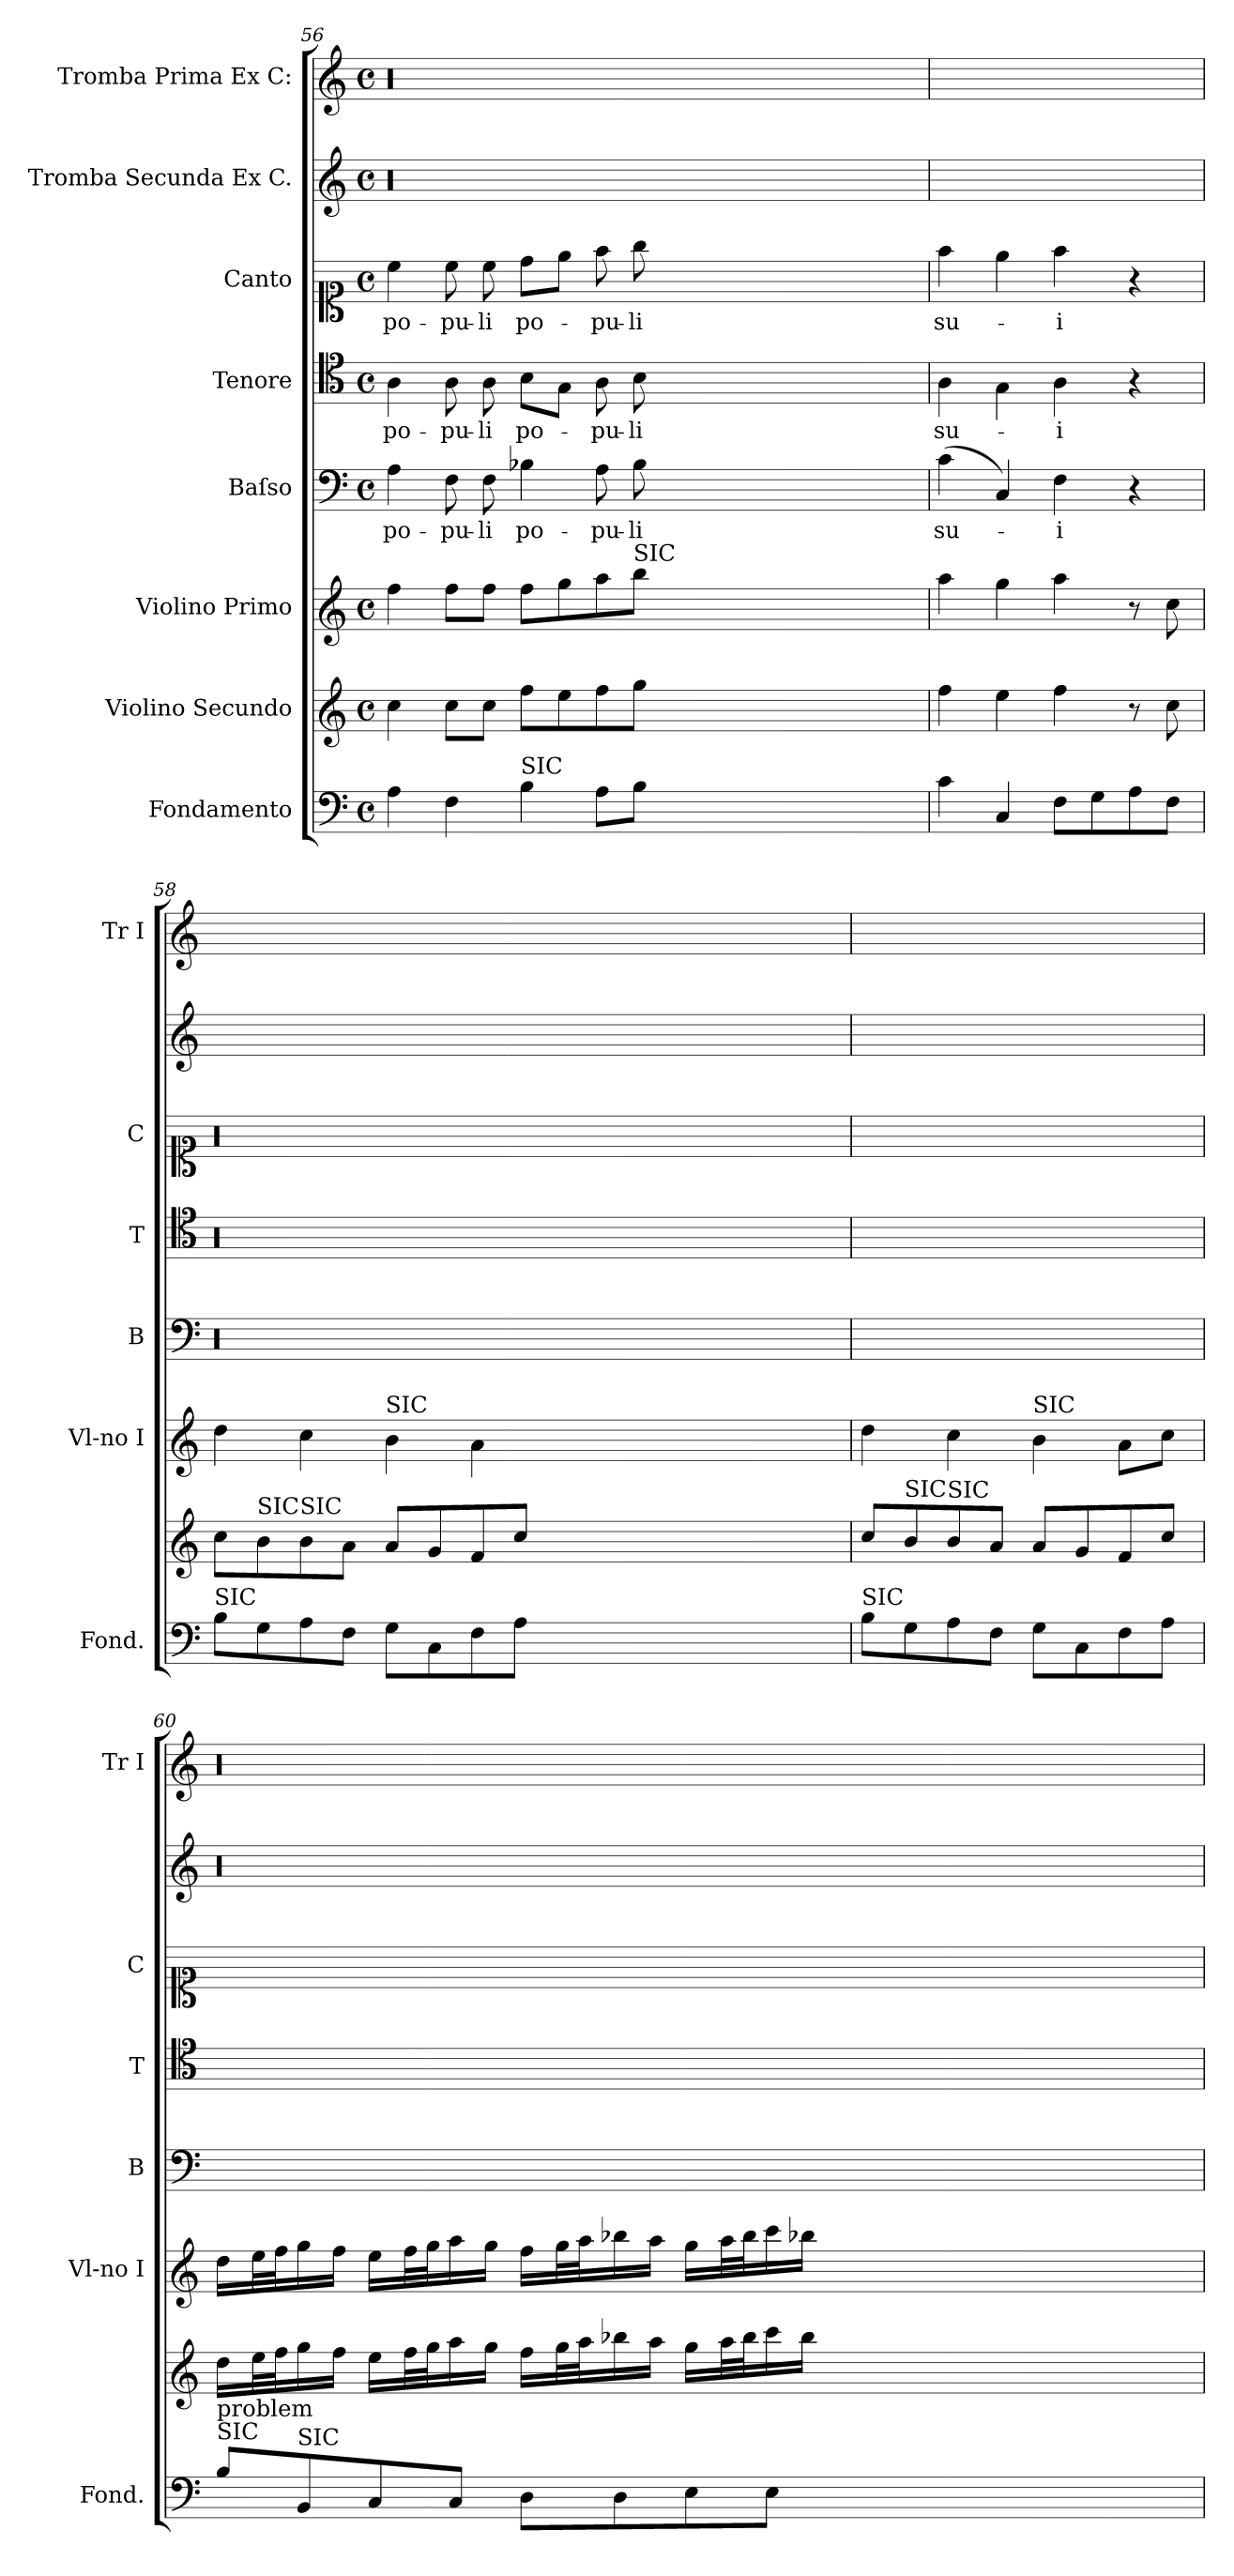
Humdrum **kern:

**kern	**kern	**kern	**kern	**text	**kern	**text	**kern	**text	**kern	**kern
*part8	*part7	*part6	*part5	*part5	*part4	*part4	*part3	*part3	*part2	*part1
*staff8	*staff7	*staff6	*staff5	*staff5	*staff4	*staff4	*staff3	*staff3	*staff2	*staff1
*I"Fondamento	*I"Violino Secundo	*I"Violino Primo	*I"Baſso	*	*I"Tenore	*	*I"Canto	*	*I"Tromba Secunda Ex C.	*I"Tromba Prima Ex C:
*I'Fond.	*	*I'Vl-no I	*I'B	*	*I'T	*	*I'C	*	*	*I'Tr I
*clefF4	*clefG2	*clefG2	*clefF4	*	*clefC4	*	*clefC1	*	*clefG2	*clefG2
*k[]	*k[]	*k[]	*k[]	*	*k[]	*	*k[]	*	*k[]	*k[]
*C:	*C:	*C:	*C:	*	*C:	*	*C:	*	*C:	*C:
*M4/4	*M4/4	*M4/4	*M4/4	*	*M4/4	*	*M4/4	*	*M4/4	*M4/4
*met(c)	*met(c)	*met(c)	*met(c)	*	*met(c)	*	*met(c)	*	*met(c)	*met(c)
=56	=56	=56	=56	=56	=56	=56	=56	=56	=56	=56
4A\	4cc\	4ff\	4A\	po-	4A\	po-	4cc\	po-	00r	00r
4F\	8cc\L	8ff\L	8F\	-pu-	8A\	-pu-	8cc\	-pu-	.	.
.	8cc\J	8ff\J	8F\	-li	8A\	-li	8cc\	-li	.	.
!LO:TX:a:t=SIC	!	!	!	!	!	!	!	!	!	!
4B\	8ff\L	8ff\L	4B-X\	po-	8B\L	po-	8dd\L	po-	.	.
.	8ee\	8gg\	.	.	8G\J	.	8ee\J	.	.	.
8A\L	8ff\	8aa\	8A\	-pu-	8A\	-pu-	8ff\	-pu-	.	.
!	!	!LO:TX:a:t=SIC	!	!	!	!	!	!	!	!
8B\J	8gg\J	8bb\J	8B-\	-li	8B\	-li	8gg\	-li	.	.
0.ryy	0.ryy	0.ryy	0.ryy	.	0.ryy	.	0.ryy	.	.	.
=57	=57	=57	=57	=57	=57	=57	=57	=57	=57	=57
4c\	4ff\	4aa\	(4c\	su-	4A\	su-	4ff\	su-	1ryy	1ryy
4C/	4ee\	4gg\	4C/)	.	4G\	.	4ee\	.	.	.
8F\L	4ff\	4aa\	4F\	-i	4A\	-i	4ff\	-i	.	.
8G\	.	.	.	.	.	.	.	.	.	.
8A\	8r	8r	4r	.	4r	.	4r	.	.	.
8F\J	8cc\	8cc\	.	.	.	.	.	.	.	.
=58	=58	=58	=58	=58	=58	=58	=58	=58	=58	=58
!LO:TX:a:t=SIC	!	!	!	!	!	!	!	!	!	!
8B\L	8cc\L	4dd\	00r	.	00r	.	00r	.	00ryy	00ryy
!	!LO:TX:a:t=SIC	!	!	!	!	!	!	!	!	!
8G\	8b\	.	.	.	.	.	.	.	.	.
!	!LO:TX:a:t=SIC	!	!	!	!	!	!	!	!	!
8A\	8b\	4cc\	.	.	.	.	.	.	.	.
8F\J	8a\J	.	.	.	.	.	.	.	.	.
!	!	!LO:TX:a:t=SIC	!	!	!	!	!	!	!	!
8G\L	8a/L	4b\	.	.	.	.	.	.	.	.
8C\	8g/	.	.	.	.	.	.	.	.	.
8F\	8f/	4a\	.	.	.	.	.	.	.	.
8A\J	8cc/J	.	.	.	.	.	.	.	.	.
0.ryy	0.ryy	0.ryy	.	.	.	.	.	.	.	.
=59	=59	=59	=59	=59	=59	=59	=59	=59	=59	=59
!LO:TX:a:t=SIC	!	!	!	!	!	!	!	!	!	!
8B\L	8cc/L	4dd\	1ryy	.	1ryy	.	1ryy	.	1ryy	1ryy
!	!LO:TX:a:t=SIC	!	!	!	!	!	!	!	!	!
8G\	8b/	.	.	.	.	.	.	.	.	.
!	!LO:TX:a:t=SIC	!	!	!	!	!	!	!	!	!
8A\	8b/	4cc\	.	.	.	.	.	.	.	.
8F\J	8a/J	.	.	.	.	.	.	.	.	.
!	!	!LO:TX:a:t=SIC	!	!	!	!	!	!	!	!
8G\L	8a/L	4b\	.	.	.	.	.	.	.	.
8C\	8g/	.	.	.	.	.	.	.	.	.
8F\	8f/	8a\L	.	.	.	.	.	.	.	.
8A\J	8cc/J	8cc\J	.	.	.	.	.	.	.	.
=60	=60	=60	=60	=60	=60	=60	=60	=60	=60	=60
!LO:TX:a:t=SIC	!	!	!	!	!	!	!	!	!	!
!LO:TX:a:t=problem	!	!	!	!	!	!	!	!	!	!
8B\L	16dd\LL	16dd\LL	00ryy	.	00ryy	.	00ryy	.	00r	00r
.	32ee\L	32ee\L	.	.	.	.	.	.	.	.
.	32ff\J	32ff\J	.	.	.	.	.	.	.	.
!LO:TX:a:t=SIC	!	!	!	!	!	!	!	!	!	!
8BB/	16gg\	16gg\	.	.	.	.	.	.	.	.
.	16ff\JJ	16ff\JJ	.	.	.	.	.	.	.	.
8C/	16ee\LL	16ee\LL	.	.	.	.	.	.	.	.
.	32ff\L	32ff\L	.	.	.	.	.	.	.	.
.	32gg\J	32gg\J	.	.	.	.	.	.	.	.
8C/J	16aa\	16aa\	.	.	.	.	.	.	.	.
.	16gg\JJ	16gg\JJ	.	.	.	.	.	.	.	.
8D\L	16ff\LL	16ff\LL	.	.	.	.	.	.	.	.
.	32gg\L	32gg\L	.	.	.	.	.	.	.	.
.	32aa\J	32aa\J	.	.	.	.	.	.	.	.
8D\	16bb-X\	16bb-X\	.	.	.	.	.	.	.	.
.	16aa\JJ	16aa\JJ	.	.	.	.	.	.	.	.
8E\	16gg\LL	16gg\LL	.	.	.	.	.	.	.	.
.	32aa\L	32aa\L	.	.	.	.	.	.	.	.
.	32bb-\J	32bb-\J	.	.	.	.	.	.	.	.
8E\J	16ccc\	16ccc\	.	.	.	.	.	.	.	.
.	16bb-\JJ	16bb-X\JJ	.	.	.	.	.	.	.	.
0.ryy	0.ryy	0.ryy	.	.	.	.	.	.	.	.
=	=	=	=	=	=	=	=	=	=	=
*-	*-	*-	*-	*-	*-	*-	*-	*-	*-	*-
